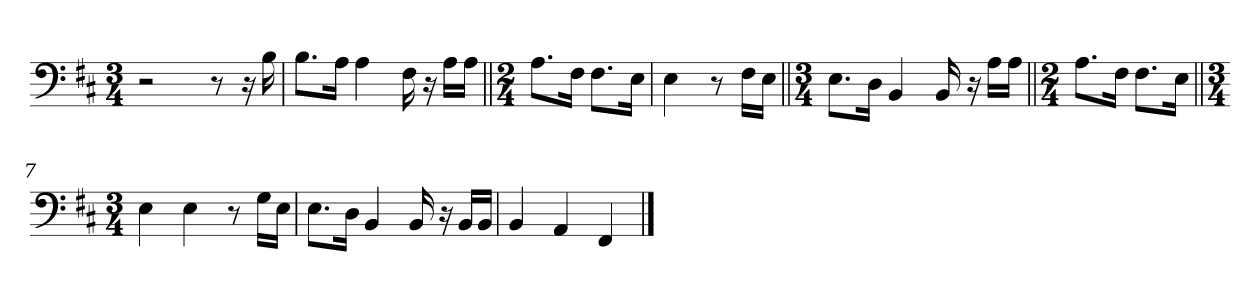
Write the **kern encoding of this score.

**kern
*part1
*staff1
*clefF4
*k[f#c#]
*M3/4
=1
2r
8r
16r
16B\
=2
8.B\L
16A\Jk
4A\
16F#\
16r
16A\LL
16A\JJ
=3||
*M2/4
8.A\L
16F#\Jk
8.F#\L
16E\Jk
=4
4E\
8r
16F#\LL
16E\JJ
=5||
*M3/4
8.E\L
16D\Jk
4BB/
16BB/
16r
16A\LL
16A\JJ
=6||
*M2/4
8.A\L
16F#\Jk
8.F#\L
16E\Jk
=7||
*M3/4
4E\
4E\
8r
16G\LL
16E\JJ
=8
8.E\L
16D\Jk
4BB/
16BB/
16r
16BB/LL
16BB/JJ
=9
4BB/
4AA/
4FF#/
==
*-
